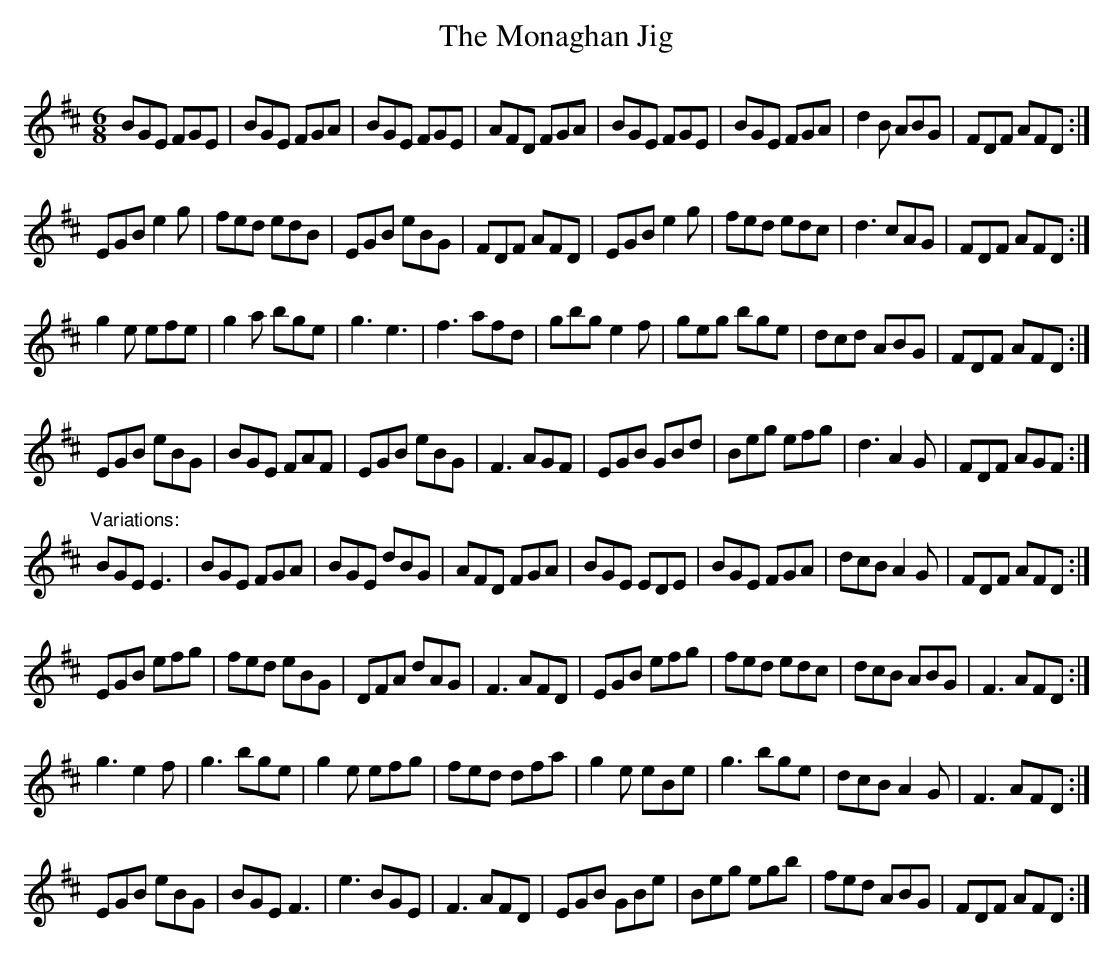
X:1
T:Monaghan Jig, The
M:6/8
K:Edor
BGE FGE|BGE FGA|BGE FGE|AFD FGA|BGE FGE|BGE FGA|d2B ABG|FDF AFD:|
EGB e2g|fed edB|EGB eBG|FDF AFD|EGB e2g|fed edc|d3 cAG|FDF AFD:|
g2e efe|g2a bge|g3 e3|f3 afd|gbg e2f|geg bge|dcd ABG|FDF AFD:|
EGB eBG|BGE FAF|EGB eBG|F3 AGF|EGB GBd|Beg efg|d3 A2G|FDF AGF:|
"Variations:"
BGE E3|BGE FGA|BGE dBG|AFD FGA|BGE EDE|BGE FGA|dcB A2G|FDF AFD:|
EGB efg|fed eBG|DFA dAG|F3 AFD|EGB efg|fed edc|dcB ABG|F3 AFD:|
g3 e2f|g3 bge|g2e efg|fed dfa|g2e eBe|g3 bge|dcB A2G|F3 AFD:|
EGB eBG|BGE F3|e3 BGE|F3 AFD|EGB GBe|Beg egb|fed ABG|FDF AFD:|
